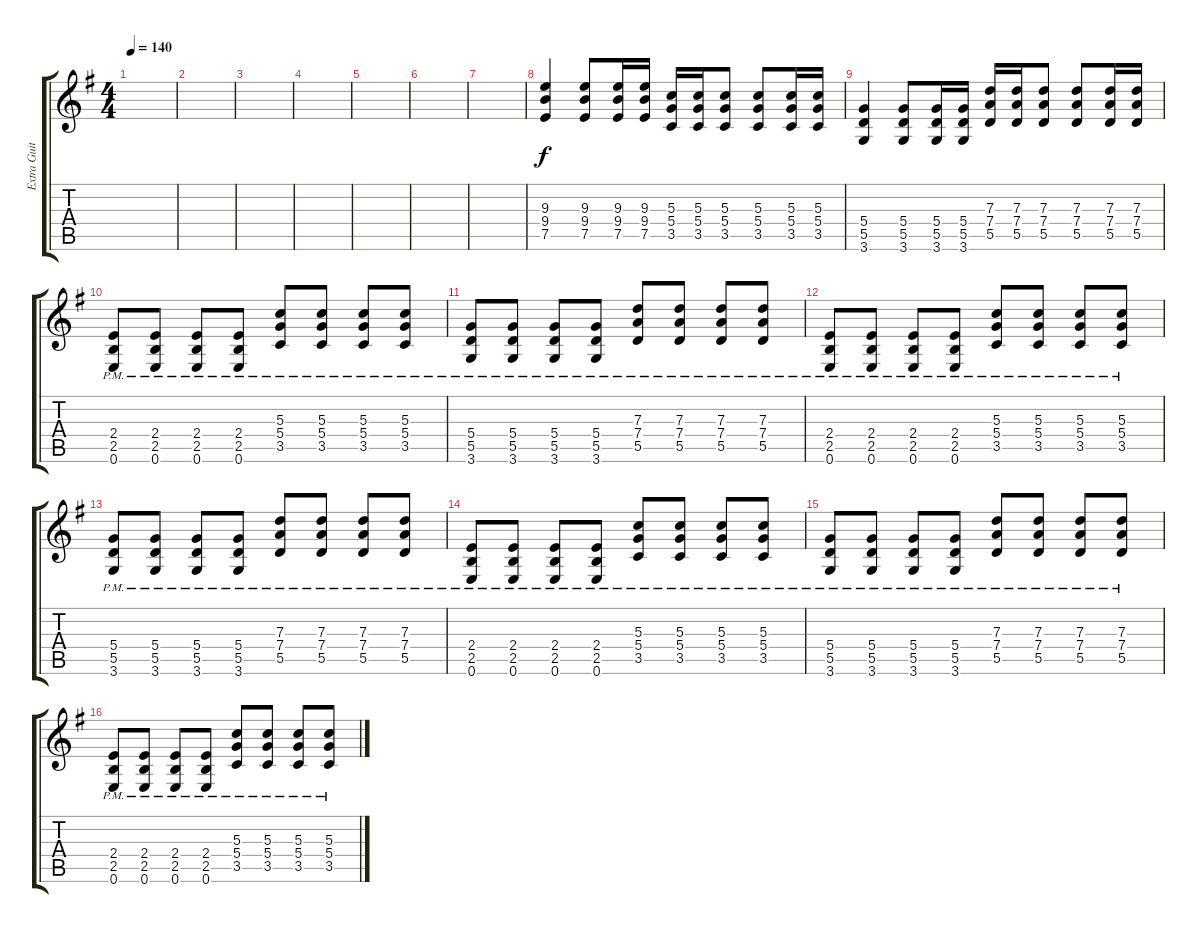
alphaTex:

\track ("Extra Guitar Overdubbing" "Extra Guit") {instrument distortionguitar}
\staff {score tabs}
\tuning (E4 B3 G3 D3 A2 E2) {hide}
\ts (4 4)
\tempo 140
\clef g2
\ks g
|
|
|
|
|
|
|
(9.3 9.4 7.5).4 (9.3 9.4 7.5).8 (9.3 9.4 7.5).16 (9.3 9.4 7.5).16 (5.3 5.4 3.5).16 (5.3 5.4 3.5).16 (5.3 5.4 3.5).8 (5.3 5.4 3.5).8 (5.3 5.4 3.5).16 (5.3 5.4 3.5).16 |
(5.4 5.5 3.6).4 (5.4 5.5 3.6).8 (5.4 5.5 3.6).16 (5.4 5.5 3.6).16 (7.3 7.4 5.5).16 (7.3 7.4 5.5).16 (7.3 7.4 5.5).8 (7.3 7.4 5.5).8 (7.3 7.4 5.5).16 (7.3 7.4 5.5).16 |
(2.4 2.5{pm} 0.6).8 (2.4 2.5{pm} 0.6).8 (2.4 2.5{pm} 0.6).8 (2.4 2.5{pm} 0.6).8 (5.3 5.4{pm} 3.5).8 (5.3 5.4{pm} 3.5).8 (5.3 5.4{pm} 3.5).8 (5.3 5.4{pm} 3.5).8 |
(5.4{pm} 5.5 3.6).8 (5.4{pm} 5.5 3.6).8 (5.4{pm} 5.5 3.6).8 (5.4{pm} 5.5 3.6).8 (7.3 7.4{pm} 5.5).8 (7.3 7.4{pm} 5.5).8 (7.3 7.4{pm} 5.5).8 (7.3 7.4{pm} 5.5).8 |
(2.4{pm} 2.5 0.6).8 (2.4{pm} 2.5 0.6).8 (2.4{pm} 2.5 0.6).8 (2.4{pm} 2.5 0.6).8 (5.3{pm} 5.4 3.5).8 (5.3{pm} 5.4 3.5).8 (5.3{pm} 5.4 3.5).8 (5.3{pm} 5.4 3.5).8 |
(5.4{pm} 5.5 3.6).8 (5.4{pm} 5.5 3.6).8 (5.4{pm} 5.5 3.6).8 (5.4{pm} 5.5 3.6).8 (7.3 7.4{pm} 5.5).8 (7.3 7.4{pm} 5.5).8 (7.3 7.4{pm} 5.5).8 (7.3 7.4{pm} 5.5).8 |
(2.4{pm} 2.5 0.6).8 (2.4{pm} 2.5 0.6).8 (2.4{pm} 2.5 0.6).8 (2.4{pm} 2.5 0.6).8 (5.3{pm} 5.4 3.5).8 (5.3{pm} 5.4 3.5).8 (5.3{pm} 5.4 3.5).8 (5.3{pm} 5.4 3.5).8 |
(5.4{pm} 5.5 3.6).8 (5.4{pm} 5.5 3.6).8 (5.4{pm} 5.5 3.6).8 (5.4{pm} 5.5 3.6).8 (7.3 7.4{pm} 5.5).8 (7.3 7.4{pm} 5.5).8 (7.3 7.4{pm} 5.5).8 (7.3 7.4{pm} 5.5).8 |
(2.4{pm} 2.5 0.6).8 (2.4{pm} 2.5 0.6).8 (2.4{pm} 2.5 0.6).8 (2.4{pm} 2.5 0.6).8 (5.3{pm} 5.4 3.5).8 (5.3{pm} 5.4 3.5).8 (5.3{pm} 5.4 3.5).8 (5.3{pm} 5.4 3.5).8
